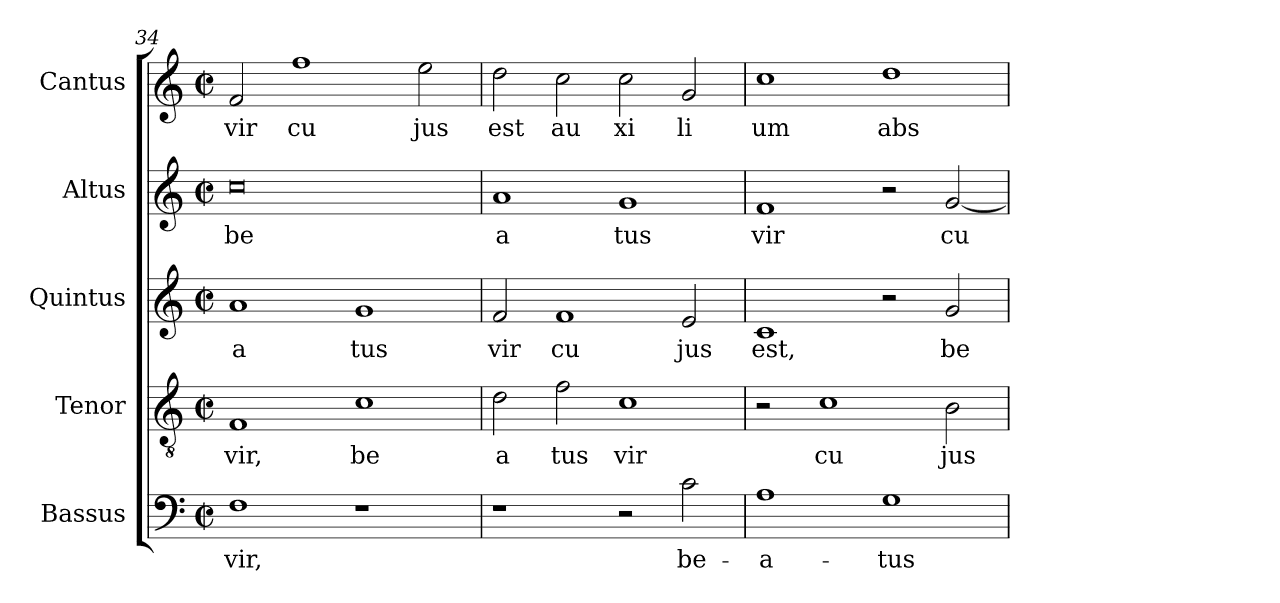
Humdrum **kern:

**kern	**text	**kern	**text	**kern	**text	**kern	**text	**kern	**text
*part5	*part5	*part4	*part4	*part3	*part3	*part2	*part2	*part1	*part1
*staff5	*staff5	*staff4	*staff4	*staff3	*staff3	*staff2	*staff2	*staff1	*staff1
*I"Bassus	*	*I"Tenor	*	*I"Quintus	*	*I"Altus	*	*I"Cantus	*
*clefF4	*	*clefGv2	*	*clefG2	*	*clefG2	*	*clefG2	*
*M2/2	*	*M2/2	*	*M2/2	*	*M2/2	*	*M2/2	*
*met(c|)	*	*met(c|)	*	*met(c|)	*	*met(c|)	*	*met(c|)	*
=34	=34	=34	=34	=34	=34	=34	=34	=34	=34
!	!LO:LY:b:cj	!	!LO:LY:b:cj	!	!LO:LY:b:cj	!	!LO:LY:b:cj	!	!LO:LY:b:cj
1F	vir,	1F	vir,	1a	a	0cc	be	2f/	vir
!	!	!	!	!	!	!	!	!	!LO:LY:b:cj
.	.	.	.	.	.	.	.	1ff	cu
!	!	!	!LO:LY:b:cj	!	!LO:LY:b:cj	!	!	!	!
1r	.	1c	be	1g	tus	.	.	.	.
!	!	!	!	!	!	!	!	!	!LO:LY:b:cj
.	.	.	.	.	.	.	.	2ee\	jus
=35	=35	=35	=35	=35	=35	=35	=35	=35	=35
!	!	!	!LO:LY:b:cj	!	!LO:LY:b:cj	!	!LO:LY:b:cj	!	!LO:LY:b:cj
1r	.	2d\	a	2f/	vir	1a	a	2dd\	est
!	!	!	!LO:LY:b:cj	!	!LO:LY:b:cj	!	!	!	!LO:LY:b:cj
.	.	2f\	tus	1f	cu	.	.	2cc\	au
!	!	!	!LO:LY:b:cj	!	!	!	!LO:LY:b:cj	!	!LO:LY:b:cj
2r	.	1c	vir	.	.	1g	tus	2cc\	xi
!	!LO:LY:b:cj	!	!	!	!LO:LY:b:cj	!	!	!	!LO:LY:b:cj
2c\	be-	.	.	2e/	jus	.	.	2g/	li
=36	=36	=36	=36	=36	=36	=36	=36	=36	=36
!	!LO:LY:b:cj	!	!	!	!LO:LY:b:cj	!	!LO:LY:b:cj	!	!LO:LY:b:cj
1A	-a-	2r	.	1c	est,	1f	vir	1cc	um
!	!	!	!LO:LY:b:cj	!	!	!	!	!	!
.	.	1c	cu	.	.	.	.	.	.
!	!LO:LY:b:cj	!	!	!	!	!	!	!	!LO:LY:b:cj
1G	-tus	.	.	2r	.	2r	.	1dd	abs
!	!	!	!LO:LY:b:cj	!	!LO:LY:b:cj	!	!LO:LY:b:cj	!	!
.	.	2B\	jus	2g/	be	[<2g/	cu	.	.
=	=	=	=	=	=	=	=	=	=
*-	*-	*-	*-	*-	*-	*-	*-	*-	*-
